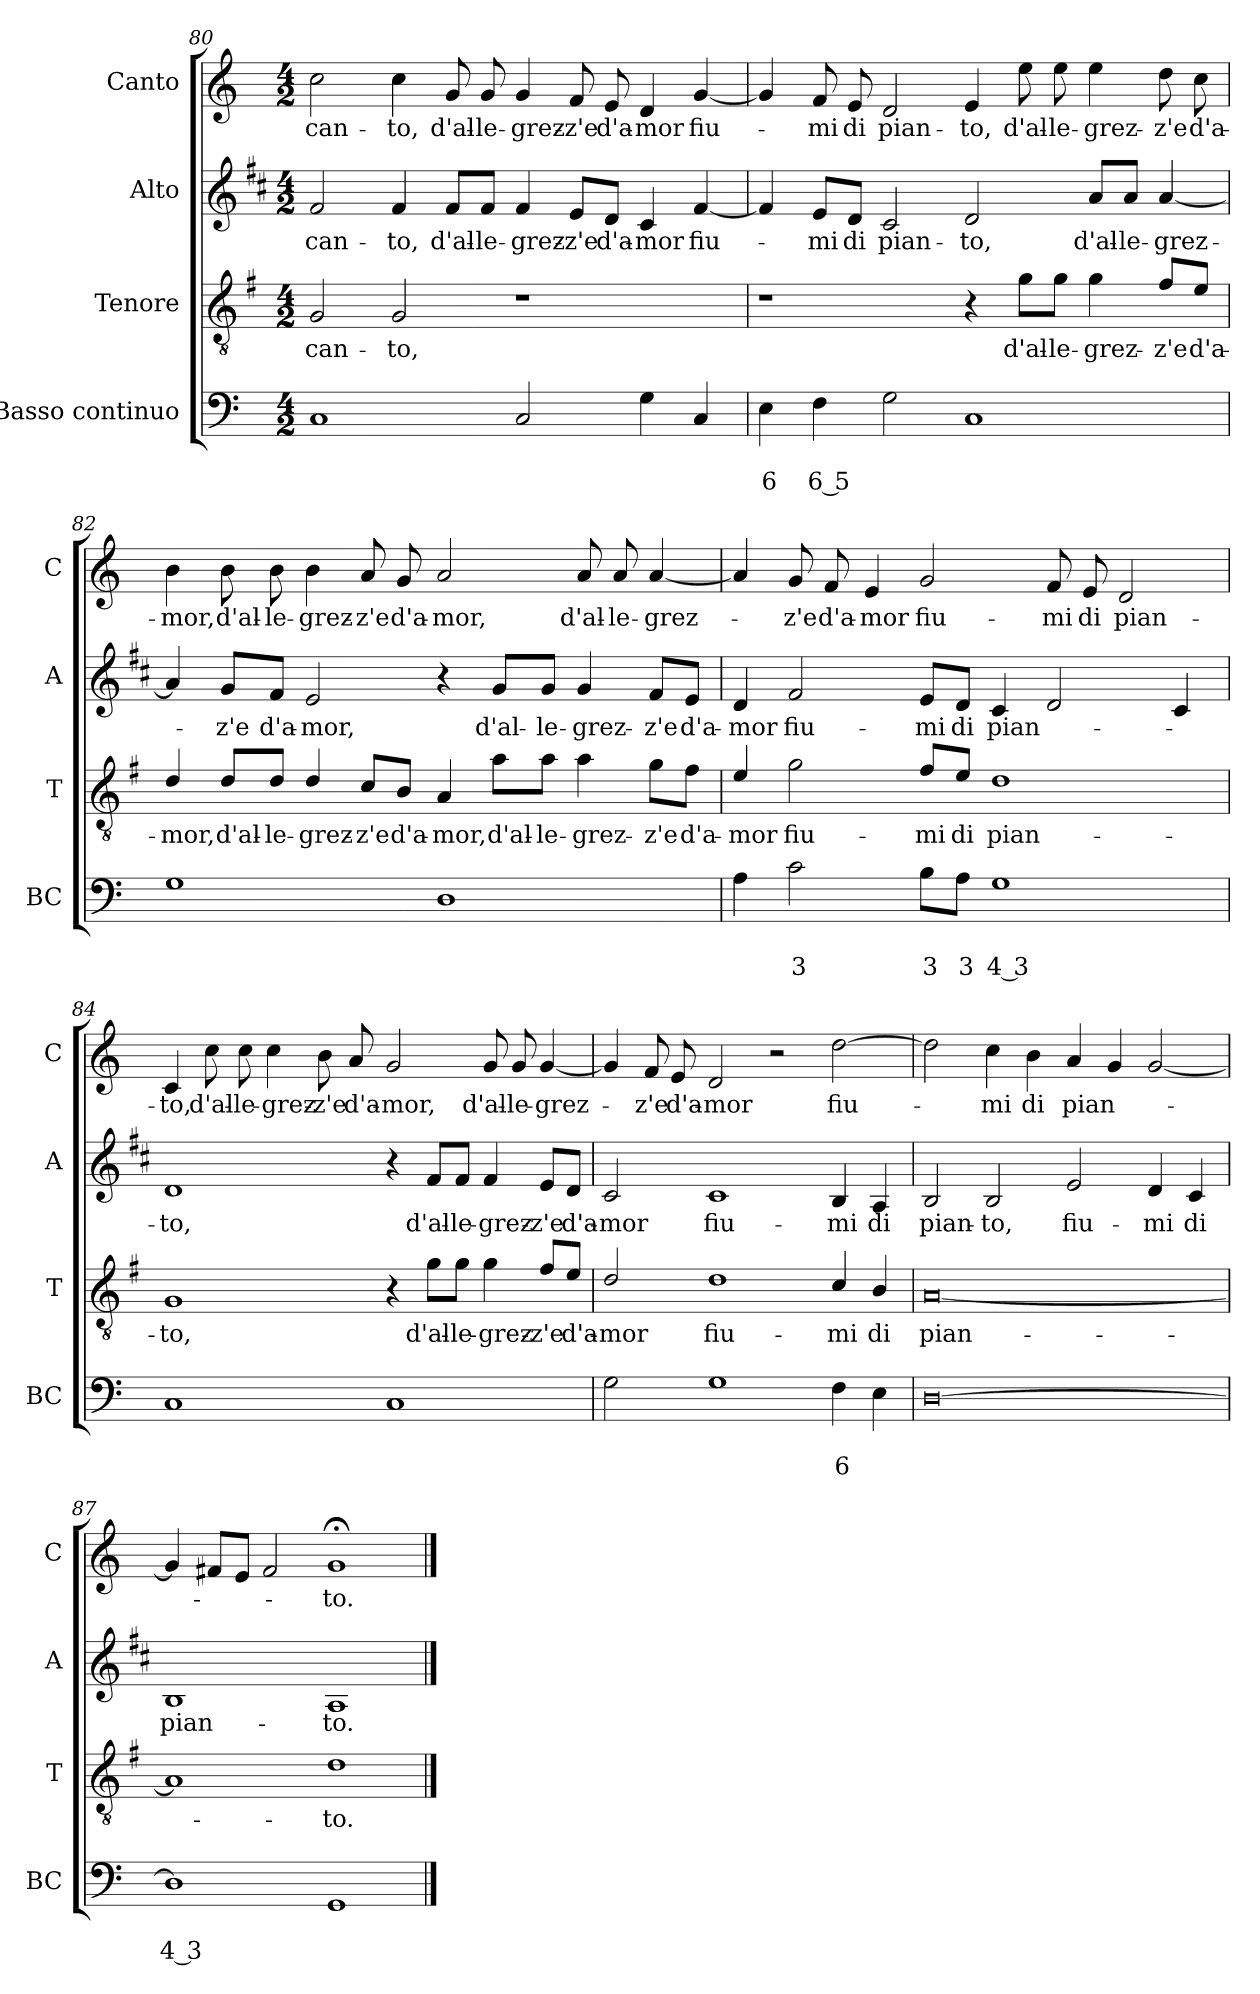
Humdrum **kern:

**kern	**text	**text	**kern	**text	**kern	**text	**kern	**text
*part4	*part4	*part4	*part3	*part3	*part2	*part2	*part1	*part1
*staff4	*staff4	*staff4	*staff3	*staff3	*staff2	*staff2	*staff1	*staff1
*I"Basso continuo	*	*	*I"Tenore	*	*I"Alto	*	*I"Canto	*
*I'BC	*	*	*I'T	*	*I'A	*	*I'C	*
!!LO:LB:g=z
*clefF4	*	*	*clefGv2	*	*clefG2	*	*clefG2	*
*	*	*	*ITrd4c7	*	*ITrd1c2	*	*	*
*k[]	*	*	*k[]	*	*k[]	*	*k[]	*
*C:	*	*	*C:	*	*C:	*	*C:	*
*M4/2	*	*	*M4/2	*	*M4/2	*	*M4/2	*
=80	=80	=80	=80	=80	=80	=80	=80	=80
!	!	!	!	!LO:LY:b	!	!LO:LY:b	!	!LO:LY:b
1C	.	.	2C/	can-	2e/	can-	2cc\	can-
!	!	!	!	!LO:LY:b	!	!LO:LY:b	!	!LO:LY:b
.	.	.	2C/	-to,	4e/	-to,	4cc\	-to,
!	!	!	!	!	!	!LO:LY:b	!	!LO:LY:b
.	.	.	.	.	8e/L	d'al-	8g/	d'al-
!	!	!	!	!	!	!LO:LY:b	!	!LO:LY:b
.	.	.	.	.	8e/J	-le-	8g/	-le-
!	!	!	!	!	!	!LO:LY:b	!	!LO:LY:b
2C/	.	.	1r	.	4e/	-grez-	4g/	-grez-
!	!	!	!	!	!	!LO:LY:b	!	!LO:LY:b
.	.	.	.	.	8d/L	-z'e	8f/	-z'e
!	!	!	!	!	!	!LO:LY:b	!	!LO:LY:b
.	.	.	.	.	8c/J	d'a-	8e/	d'a-
!	!	!	!	!	!	!LO:LY:b	!	!LO:LY:b
4G\	.	.	.	.	4B/	-mor	4d/	-mor
!	!	!	!	!	!	!LO:LY:b	!	!LO:LY:b
4C/	.	.	.	.	[4e/	fiu-	[4g/	fiu-
=81	=81	=81	=81	=81	=81	=81	=81	=81
!	!	!LO:LY:b	!	!	!	!	!	!
4E\	.	6	1r	.	4e/]	.	4g/]	.
!	!	!LO:LY:b	!	!	!	!LO:LY:b	!	!LO:LY:b
4F\	.	6 5	.	.	8d/L	-mi	8f/	-mi
!	!	!	!	!	!	!LO:LY:b	!	!LO:LY:b
.	.	.	.	.	8c/J	di	8e/	di
!	!	!	!	!	!	!LO:LY:b	!	!LO:LY:b
2G\	.	.	.	.	2B/	pian-	2d/	pian-
!	!	!	!	!	!	!LO:LY:b	!	!LO:LY:b
1C	.	.	4r	.	2c/	-to,	4e/	-to,
!	!	!	!	!LO:LY:b	!	!	!	!LO:LY:b
.	.	.	8c\L	d'al-	.	.	8ee\	d'al-
!	!	!	!	!LO:LY:b	!	!	!	!LO:LY:b
.	.	.	8c\J	-le-	.	.	8ee\	-le-
!	!	!	!	!LO:LY:b	!	!LO:LY:b	!	!LO:LY:b
.	.	.	4c\	-grez-	8g/L	d'al-	4ee\	-grez-
!	!	!	!	!	!	!LO:LY:b	!	!
.	.	.	.	.	8g/J	-le-	.	.
!	!	!	!	!LO:LY:b	!	!LO:LY:b	!	!LO:LY:b
.	.	.	8B/L	-z'e	[4g/	-grez-	8dd\	-z'e
!	!	!	!	!LO:LY:b	!	!	!	!LO:LY:b
.	.	.	8A/J	d'a-	.	.	8cc\	d'a-
!!LO:LB:g=z
=82	=82	=82	=82	=82	=82	=82	=82	=82
!	!	!	!	!LO:LY:b	!	!	!	!LO:LY:b
1G	.	.	4G/	-mor,	4g/]	.	4b\	-mor,
!	!	!	!	!LO:LY:b	!	!LO:LY:b	!	!LO:LY:b
.	.	.	8G/L	d'al-	8f/L	-z'e	8b\	d'al-
!	!	!	!	!LO:LY:b	!	!LO:LY:b	!	!LO:LY:b
.	.	.	8G/J	-le-	8e/J	d'a-	8b\	-le-
!	!	!	!	!LO:LY:b	!	!LO:LY:b	!	!LO:LY:b
.	.	.	4G/	-grez-	2d/	-mor,	4b\	-grez-
!	!	!	!	!LO:LY:b	!	!	!	!LO:LY:b
.	.	.	8F/L	-z'e	.	.	8a/	-z'e
!	!	!	!	!LO:LY:b	!	!	!	!LO:LY:b
.	.	.	8E/J	d'a-	.	.	8g/	d'a-
!	!	!	!	!LO:LY:b	!	!	!	!LO:LY:b
1D	.	.	4D/	-mor,	4r	.	2a/	-mor,
!	!	!	!	!LO:LY:b	!	!LO:LY:b	!	!
.	.	.	8d\L	d'al-	8f/L	d'al-	.	.
!	!	!	!	!LO:LY:b	!	!LO:LY:b	!	!
.	.	.	8d\J	-le-	8f/J	-le-	.	.
!	!	!	!	!LO:LY:b	!	!LO:LY:b	!	!LO:LY:b
.	.	.	4d\	-grez-	4f/	-grez-	8a/	d'al-
!	!	!	!	!	!	!	!	!LO:LY:b
.	.	.	.	.	.	.	8a/	-le-
!	!	!	!	!LO:LY:b	!	!LO:LY:b	!	!LO:LY:b
.	.	.	8c\L	-z'e	8e/L	-z'e	[4a/	-grez-
!	!	!	!	!LO:LY:b	!	!LO:LY:b	!	!
.	.	.	8B\J	d'a-	8d/J	d'a-	.	.
=83	=83	=83	=83	=83	=83	=83	=83	=83
!	!	!	!	!LO:LY:b	!	!LO:LY:b	!	!
4A\	.	.	4A/	-mor	4c/	-mor	4a/]	.
!	!	!LO:LY:b	!	!LO:LY:b	!	!LO:LY:b	!	!LO:LY:b
2c\	.	3	2c\	fiu-	2e/	fiu-	8g/	-z'e
!	!	!	!	!	!	!	!	!LO:LY:b
.	.	.	.	.	.	.	8f/	d'a-
!	!	!	!	!	!	!	!	!LO:LY:b
.	.	.	.	.	.	.	4e/	-mor
!	!	!LO:LY:b	!	!LO:LY:b	!	!LO:LY:b	!	!LO:LY:b
8B\L	.	3	8B/L	-mi	8d/L	-mi	2g/	fiu-
!	!	!LO:LY:b	!	!LO:LY:b	!	!LO:LY:b	!	!
8A\J	.	3	8A/J	di	8c/J	di	.	.
!	!	!LO:LY:b	!	!LO:LY:b	!	!LO:LY:b	!	!
1G	.	4 3	1G	pian-	4B/	pian-	.	.
!	!	!	!	!	!	!	!	!LO:LY:b
.	.	.	.	.	2c/	.	8f/	-mi
!	!	!	!	!	!	!	!	!LO:LY:b
.	.	.	.	.	.	.	8e/	di
!	!	!	!	!	!	!	!	!LO:LY:b
.	.	.	.	.	.	.	2d/	pian-
.	.	.	.	.	4B/	.	.	.
!!LO:LB:g=z
=84	=84	=84	=84	=84	=84	=84	=84	=84
!	!	!	!	!LO:LY:b	!	!LO:LY:b	!	!LO:LY:b
1C	.	.	1C	-to,	1c	-to,	4c/	-to,
!	!	!	!	!	!	!	!	!LO:LY:b
.	.	.	.	.	.	.	8cc\	d'al-
!	!	!	!	!	!	!	!	!LO:LY:b
.	.	.	.	.	.	.	8cc\	-le-
!	!	!	!	!	!	!	!	!LO:LY:b
.	.	.	.	.	.	.	4cc\	-grez-
!	!	!	!	!	!	!	!	!LO:LY:b
.	.	.	.	.	.	.	8b\	-z'e
!	!	!	!	!	!	!	!	!LO:LY:b
.	.	.	.	.	.	.	8a/	d'a-
!	!	!	!	!	!	!	!	!LO:LY:b
1C	.	.	4r	.	4r	.	2g/	-mor,
!	!	!	!	!LO:LY:b	!	!LO:LY:b	!	!
.	.	.	8c\L	d'al-	8e/L	d'al-	.	.
!	!	!	!	!LO:LY:b	!	!LO:LY:b	!	!
.	.	.	8c\J	-le-	8e/J	-le-	.	.
!	!	!	!	!LO:LY:b	!	!LO:LY:b	!	!LO:LY:b
.	.	.	4c\	-grez-	4e/	-grez-	8g/	d'al-
!	!	!	!	!	!	!	!	!LO:LY:b
.	.	.	.	.	.	.	8g/	-le-
!	!	!	!	!LO:LY:b	!	!LO:LY:b	!	!LO:LY:b
.	.	.	8B/L	-z'e	8d/L	-z'e	[4g/	-grez-
!	!	!	!	!LO:LY:b	!	!LO:LY:b	!	!
.	.	.	8A/J	d'a-	8c/J	d'a-	.	.
=85	=85	=85	=85	=85	=85	=85	=85	=85
!	!	!	!	!LO:LY:b	!	!LO:LY:b	!	!
2G\	.	.	2G/	-mor	2B/	-mor	4g/]	.
!	!	!	!	!	!	!	!	!LO:LY:b
.	.	.	.	.	.	.	8f/	-z'e
!	!	!	!	!	!	!	!	!LO:LY:b
.	.	.	.	.	.	.	8e/	d'a-
!	!	!	!	!LO:LY:b	!	!LO:LY:b	!	!LO:LY:b
1G	.	.	1G	fiu-	1B	fiu-	2d/	-mor
.	.	.	.	.	.	.	2r	.
!	!	!LO:LY:b	!	!LO:LY:b	!	!LO:LY:b	!	!LO:LY:b
4F\	.	6	4F/	-mi	4A/	-mi	[2dd\	fiu-
!	!	!	!	!LO:LY:b	!	!LO:LY:b	!	!
4E\	.	.	4E/	di	4G/	di	.	.
=86	=86	=86	=86	=86	=86	=86	=86	=86
!	!	!	!	!LO:LY:b	!	!LO:LY:b	!	!
[0D	.	.	[0D	pian-	2A/	pian-	2dd\]	.
!	!	!	!	!	!	!LO:LY:b	!	!LO:LY:b
.	.	.	.	.	2A/	-to,	4cc\	-mi
!	!	!	!	!	!	!	!	!LO:LY:b
.	.	.	.	.	.	.	4b\	di
!	!	!	!	!	!	!LO:LY:b	!	!LO:LY:b
.	.	.	.	.	2d/	fiu-	4a/	pian-
.	.	.	.	.	.	.	4g/	.
!	!	!	!	!	!	!LO:LY:b	!	!
.	.	.	.	.	4c/	-mi	[2g/	.
!	!	!	!	!	!	!LO:LY:b	!	!
.	.	.	.	.	4B/	di	.	.
=87	=87	=87	=87	=87	=87	=87	=87	=87
!	!	!LO:LY:b	!	!	!	!LO:LY:b	!	!
1D]	.	4 3	1D]	.	1A	pian-	4g/]	.
.	.	.	.	.	.	.	8f#X/L	.
.	.	.	.	.	.	.	8e/J	.
.	.	.	.	.	.	.	2f#/	.
!	!	!	!	!LO:LY:b	!	!LO:LY:b	!	!LO:LY:b
1GG	.	.	1G	-to.	1G	-to.	1g;<	-to.
==	==	==	==	==	==	==	==	==
*-	*-	*-	*-	*-	*-	*-	*-	*-
